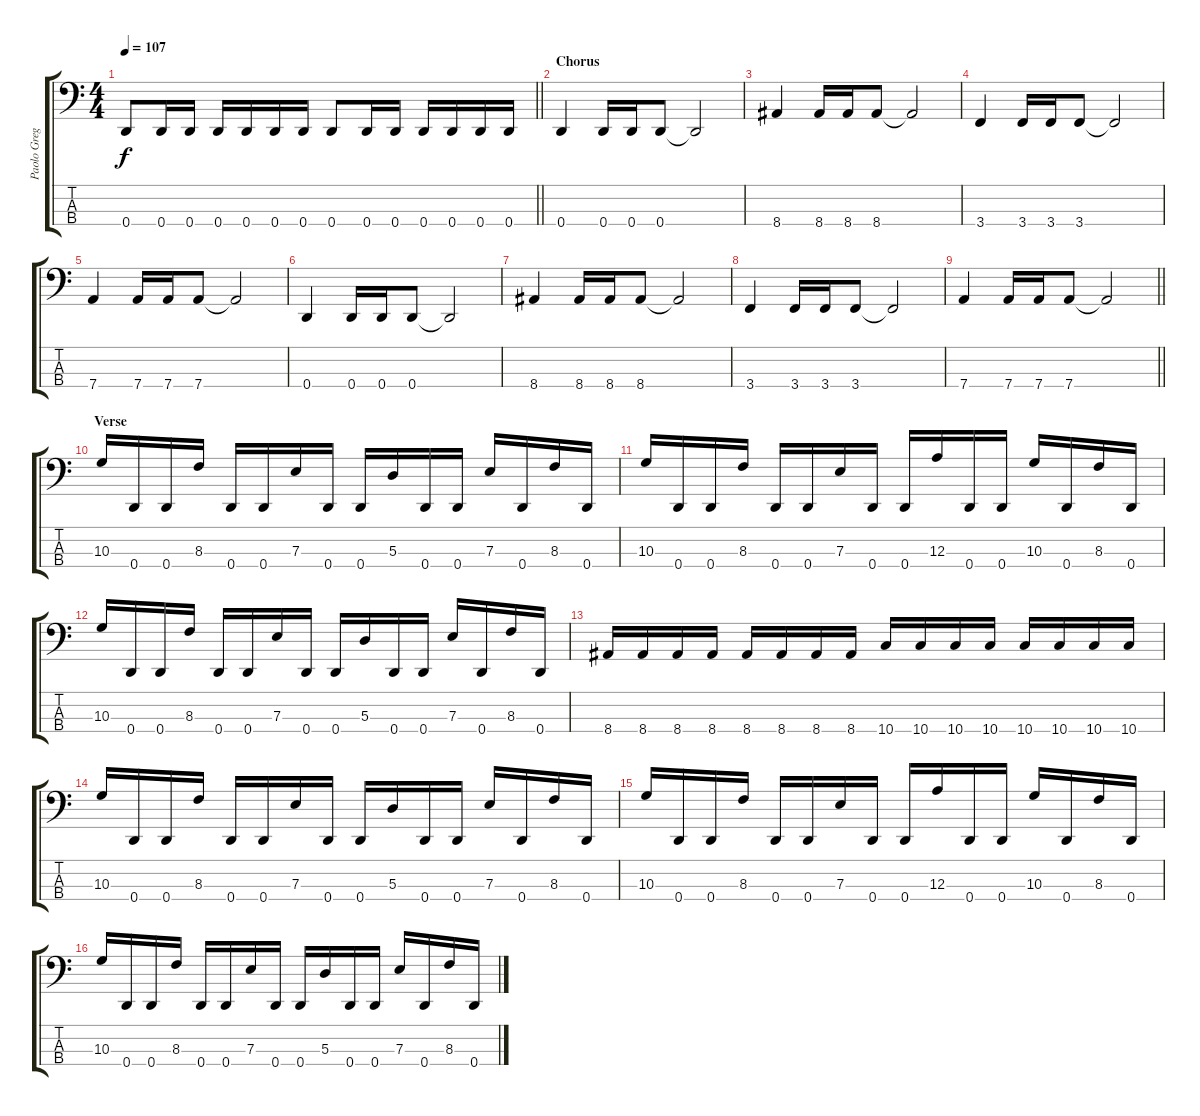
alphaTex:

\track ("Paolo Gregoletto" "Paolo Greg") {instrument electricbasspick}
\staff {score tabs}
\tuning (G2 D2 A1 D1) {hide}
\ts (4 4)
\tempo 107
\clef f4
\barLineRight lightlight
\ks c
0.4.8{dy f} 0.4.16 0.4.16 0.4.16 0.4.16 0.4.16 0.4.16 0.4.8 0.4.16 0.4.16 0.4.16 0.4.16 0.4.16 0.4.16 |
\section ("" "Chorus")
0.4.4 0.4.16 0.4.16 0.4.8 0.4{t}.2 |
8.4.4 8.4.16 8.4.16 8.4.8 8.4{t}.2 |
3.4.4 3.4.16 3.4.16 3.4.8 3.4{t}.2 |
7.4.4 7.4.16 7.4.16 7.4.8 7.4{t}.2 |
0.4.4 0.4.16 0.4.16 0.4.8 0.4{t}.2 |
8.4.4 8.4.16 8.4.16 8.4.8 8.4{t}.2 |
3.4.4 3.4.16 3.4.16 3.4.8 3.4{t}.2 |
\barLineRight lightlight
7.4.4 7.4.16 7.4.16 7.4.8 7.4{t}.2 |
\section ("" "Verse")
10.3.16 0.4.16 0.4.16 8.3.16 0.4.16 0.4.16 7.3.16 0.4.16 0.4.16 5.3.16 0.4.16 0.4.16 7.3.16 0.4.16 8.3.16 0.4.16 |
10.3.16 0.4.16 0.4.16 8.3.16 0.4.16 0.4.16 7.3.16 0.4.16 0.4.16 12.3.16 0.4.16 0.4.16 10.3.16 0.4.16 8.3.16 0.4.16 |
10.3.16 0.4.16 0.4.16 8.3.16 0.4.16 0.4.16 7.3.16 0.4.16 0.4.16 5.3.16 0.4.16 0.4.16 7.3.16 0.4.16 8.3.16 0.4.16 |
8.4.16 8.4.16 8.4.16 8.4.16 8.4.16 8.4.16 8.4.16 8.4.16 10.4.16 10.4.16 10.4.16 10.4.16 10.4.16 10.4.16 10.4.16 10.4.16 |
10.3.16 0.4.16 0.4.16 8.3.16 0.4.16 0.4.16 7.3.16 0.4.16 0.4.16 5.3.16 0.4.16 0.4.16 7.3.16 0.4.16 8.3.16 0.4.16 |
10.3.16 0.4.16 0.4.16 8.3.16 0.4.16 0.4.16 7.3.16 0.4.16 0.4.16 12.3.16 0.4.16 0.4.16 10.3.16 0.4.16 8.3.16 0.4.16 |
10.3.16 0.4.16 0.4.16 8.3.16 0.4.16 0.4.16 7.3.16 0.4.16 0.4.16 5.3.16 0.4.16 0.4.16 7.3.16 0.4.16 8.3.16 0.4.16
